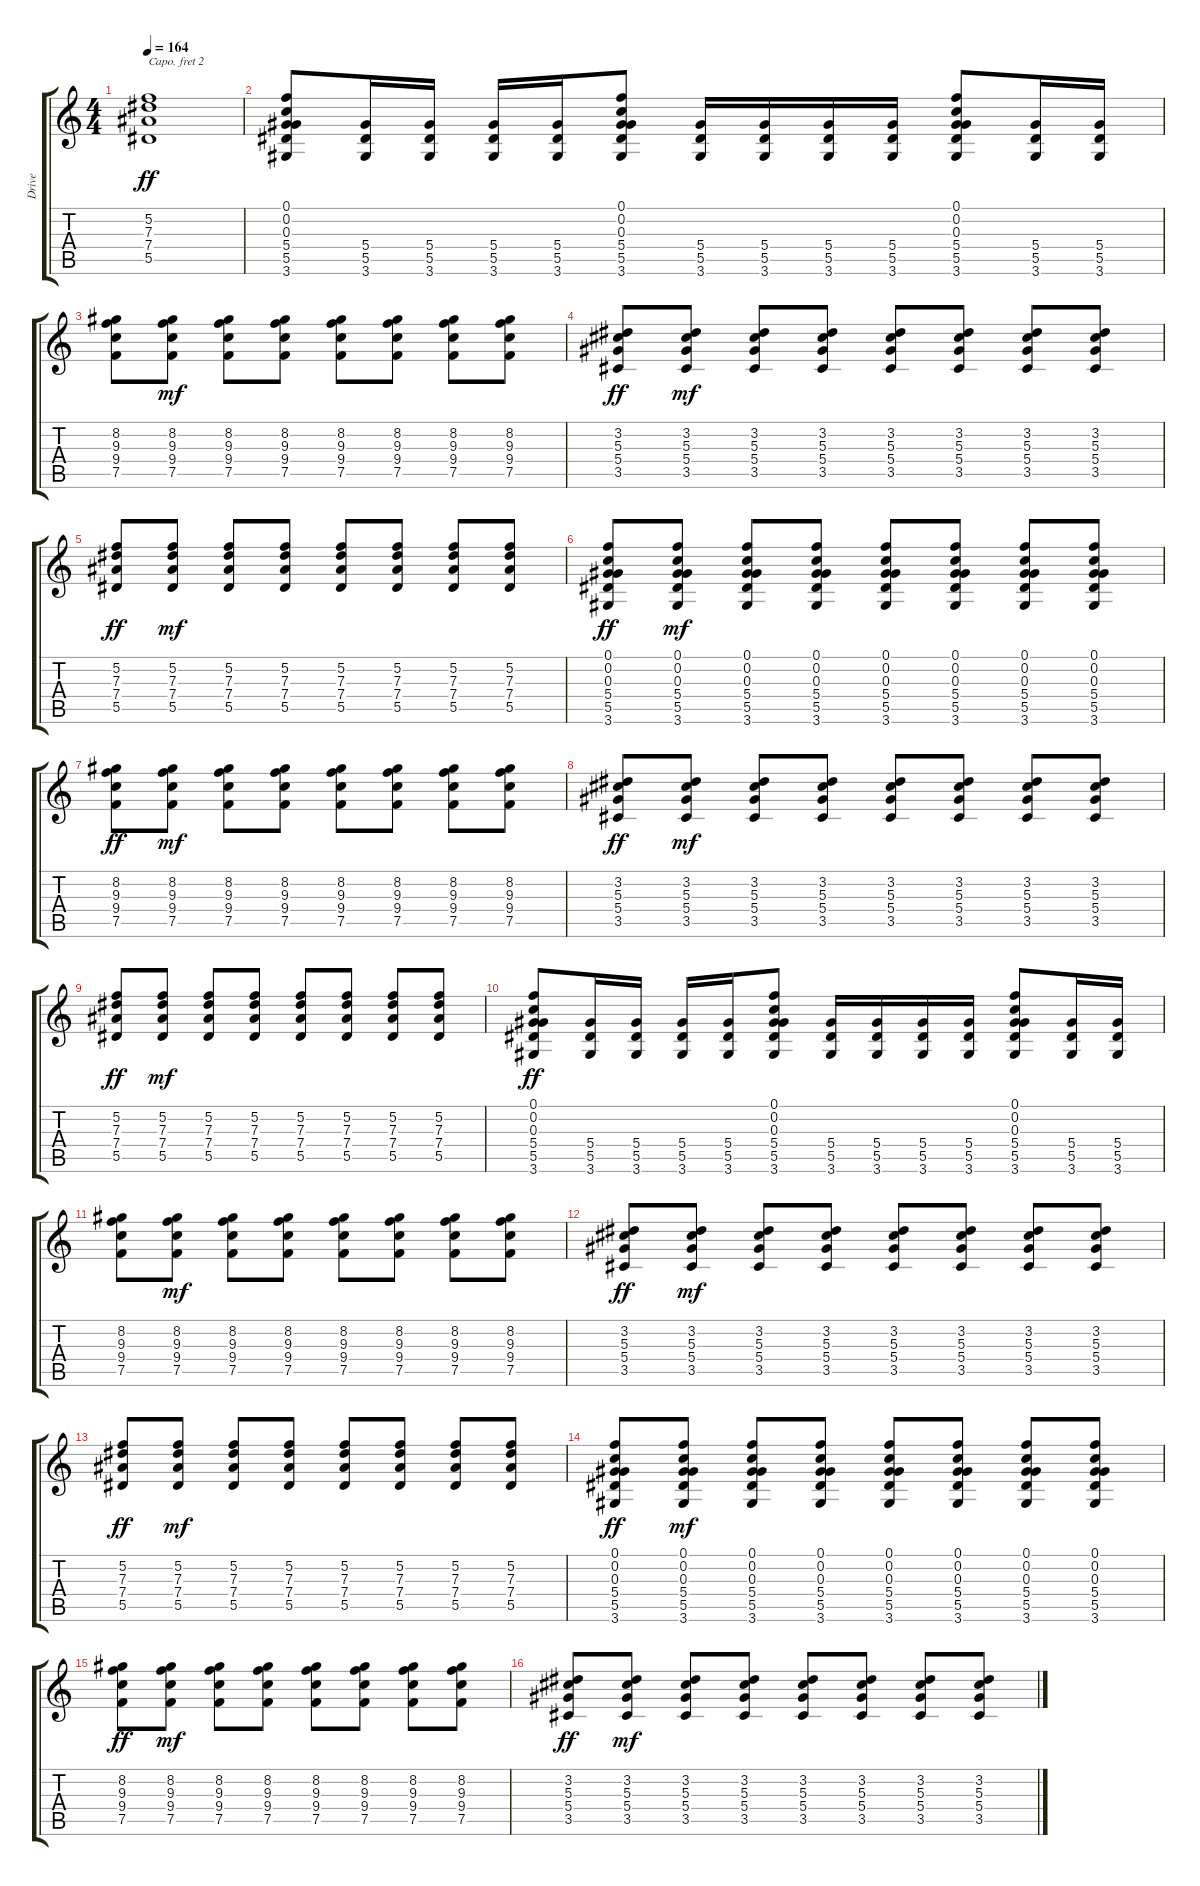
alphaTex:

\track ("Drive " "Drive ") {instrument overdrivenguitar}
\staff {score tabs}
\capo 2
\tuning (Eb4 Bb3 Gb3 Db3 Ab2 Eb2) {hide}
\ts (4 4)
\tempo 164
\clef g2
\ks c
(5.2 7.3 7.4 5.5).1{dy ff} |
(0.1 0.2 0.3 5.4 5.5 3.6).8 (5.4 5.5 3.6).16 (5.4 5.5 3.6).16 (5.4 5.5 3.6).16 (5.4 5.5 3.6).16 (0.1 0.2 0.3 5.4 5.5 3.6).8 (5.4 5.5 3.6).16 (5.4 5.5 3.6).16 (5.4 5.5 3.6).16 (5.4 5.5 3.6).16 (0.1 0.2 0.3 5.4 5.5 3.6).8 (5.4 5.5 3.6).16 (5.4 5.5 3.6).16 |
(8.2 9.3 9.4 7.5).8 (8.2 9.3 9.4 7.5).8{dy mf} (8.2 9.3 9.4 7.5).8 (8.2 9.3 9.4 7.5).8 (8.2 9.3 9.4 7.5).8 (8.2 9.3 9.4 7.5).8 (8.2 9.3 9.4 7.5).8 (8.2 9.3 9.4 7.5).8 |
(3.2 5.3 5.4 3.5).8{dy ff} (3.2 5.3 5.4 3.5).8{dy mf} (3.2 5.3 5.4 3.5).8 (3.2 5.3 5.4 3.5).8 (3.2 5.3 5.4 3.5).8 (3.2 5.3 5.4 3.5).8 (3.2 5.3 5.4 3.5).8 (3.2 5.3 5.4 3.5).8 |
(5.2 7.3 7.4 5.5).8{dy ff} (5.2 7.3 7.4 5.5).8{dy mf} (5.2 7.3 7.4 5.5).8 (5.2 7.3 7.4 5.5).8 (5.2 7.3 7.4 5.5).8 (5.2 7.3 7.4 5.5).8 (5.2 7.3 7.4 5.5).8 (5.2 7.3 7.4 5.5).8 |
(0.1 0.2 0.3 5.4 5.5 3.6).8{dy ff} (0.1 0.2 0.3 5.4 5.5 3.6).8{dy mf} (0.1 0.2 0.3 5.4 5.5 3.6).8 (0.1 0.2 0.3 5.4 5.5 3.6).8 (0.1 0.2 0.3 5.4 5.5 3.6).8 (0.1 0.2 0.3 5.4 5.5 3.6).8 (0.1 0.2 0.3 5.4 5.5 3.6).8 (0.1 0.2 0.3 5.4 5.5 3.6).8 |
(8.2 9.3 9.4 7.5).8{dy ff} (8.2 9.3 9.4 7.5).8{dy mf} (8.2 9.3 9.4 7.5).8 (8.2 9.3 9.4 7.5).8 (8.2 9.3 9.4 7.5).8 (8.2 9.3 9.4 7.5).8 (8.2 9.3 9.4 7.5).8 (8.2 9.3 9.4 7.5).8 |
(3.2 5.3 5.4 3.5).8{dy ff} (3.2 5.3 5.4 3.5).8{dy mf} (3.2 5.3 5.4 3.5).8 (3.2 5.3 5.4 3.5).8 (3.2 5.3 5.4 3.5).8 (3.2 5.3 5.4 3.5).8 (3.2 5.3 5.4 3.5).8 (3.2 5.3 5.4 3.5).8 |
(5.2 7.3 7.4 5.5).8{dy ff} (5.2 7.3 7.4 5.5).8{dy mf} (5.2 7.3 7.4 5.5).8 (5.2 7.3 7.4 5.5).8 (5.2 7.3 7.4 5.5).8 (5.2 7.3 7.4 5.5).8 (5.2 7.3 7.4 5.5).8 (5.2 7.3 7.4 5.5).8 |
(0.1 0.2 0.3 5.4 5.5 3.6).8{dy ff} (5.4 5.5 3.6).16 (5.4 5.5 3.6).16 (5.4 5.5 3.6).16 (5.4 5.5 3.6).16 (0.1 0.2 0.3 5.4 5.5 3.6).8 (5.4 5.5 3.6).16 (5.4 5.5 3.6).16 (5.4 5.5 3.6).16 (5.4 5.5 3.6).16 (0.1 0.2 0.3 5.4 5.5 3.6).8 (5.4 5.5 3.6).16 (5.4 5.5 3.6).16 |
(8.2 9.3 9.4 7.5).8 (8.2 9.3 9.4 7.5).8{dy mf} (8.2 9.3 9.4 7.5).8 (8.2 9.3 9.4 7.5).8 (8.2 9.3 9.4 7.5).8 (8.2 9.3 9.4 7.5).8 (8.2 9.3 9.4 7.5).8 (8.2 9.3 9.4 7.5).8 |
(3.2 5.3 5.4 3.5).8{dy ff} (3.2 5.3 5.4 3.5).8{dy mf} (3.2 5.3 5.4 3.5).8 (3.2 5.3 5.4 3.5).8 (3.2 5.3 5.4 3.5).8 (3.2 5.3 5.4 3.5).8 (3.2 5.3 5.4 3.5).8 (3.2 5.3 5.4 3.5).8 |
(5.2 7.3 7.4 5.5).8{dy ff} (5.2 7.3 7.4 5.5).8{dy mf} (5.2 7.3 7.4 5.5).8 (5.2 7.3 7.4 5.5).8 (5.2 7.3 7.4 5.5).8 (5.2 7.3 7.4 5.5).8 (5.2 7.3 7.4 5.5).8 (5.2 7.3 7.4 5.5).8 |
(0.1 0.2 0.3 5.4 5.5 3.6).8{dy ff} (0.1 0.2 0.3 5.4 5.5 3.6).8{dy mf} (0.1 0.2 0.3 5.4 5.5 3.6).8 (0.1 0.2 0.3 5.4 5.5 3.6).8 (0.1 0.2 0.3 5.4 5.5 3.6).8 (0.1 0.2 0.3 5.4 5.5 3.6).8 (0.1 0.2 0.3 5.4 5.5 3.6).8 (0.1 0.2 0.3 5.4 5.5 3.6).8 |
(8.2 9.3 9.4 7.5).8{dy ff} (8.2 9.3 9.4 7.5).8{dy mf} (8.2 9.3 9.4 7.5).8 (8.2 9.3 9.4 7.5).8 (8.2 9.3 9.4 7.5).8 (8.2 9.3 9.4 7.5).8 (8.2 9.3 9.4 7.5).8 (8.2 9.3 9.4 7.5).8 |
(3.2 5.3 5.4 3.5).8{dy ff} (3.2 5.3 5.4 3.5).8{dy mf} (3.2 5.3 5.4 3.5).8 (3.2 5.3 5.4 3.5).8 (3.2 5.3 5.4 3.5).8 (3.2 5.3 5.4 3.5).8 (3.2 5.3 5.4 3.5).8 (3.2 5.3 5.4 3.5).8
